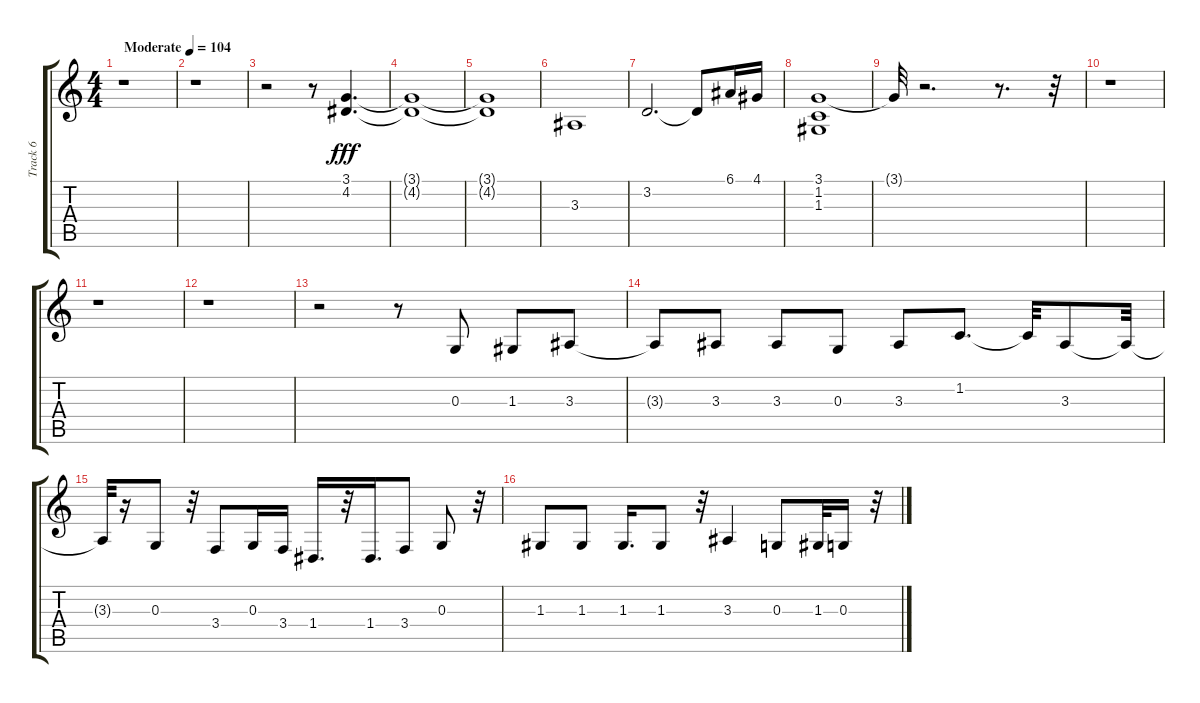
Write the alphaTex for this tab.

\track ("Track 6" "Track 6") {solo instrument panflute}
\staff {score tabs}
\tuning (E4 B3 G3 D3 A2 E2) {hide}
\ts (4 4)
\tempo (104 "Moderate")
\clef g2
\ks c
r.1{dy fff instrument panflute} |
r.1 |
r.2 r.8 (3.1 4.2).4{d} |
(3.1{t} 4.2{t}).1 |
(3.1{t} 4.2{t}).1 |
3.3.1 |
3.2.2{d} 3.2{t}.8 6.1.16 4.1.16 |
(3.1 1.2 1.3).1 |
3.1{t}.32 r.2{d} r.8{d} r.32 |
r.1 |
r.1 |
r.1 |
r.2 r.8 0.3.8 1.3.8 3.3.8 |
3.3{t}.8 3.3.8 3.3.8 0.3.8 3.3.8 1.2.8{d} 1.2{t}.32 3.3.8 3.3{t}.32 |
3.3{t}.32 r.16 0.3.8 r.32 3.4.8 0.3.16 3.4.16 1.4.16{d} r.32 1.4.16{d} 3.4.8 0.3.8 r.32 |
1.3.8 1.3.8 1.3.16{d} 1.3.8 r.32 3.3.4 0.3.8 1.3.32 0.3.16 r.32
